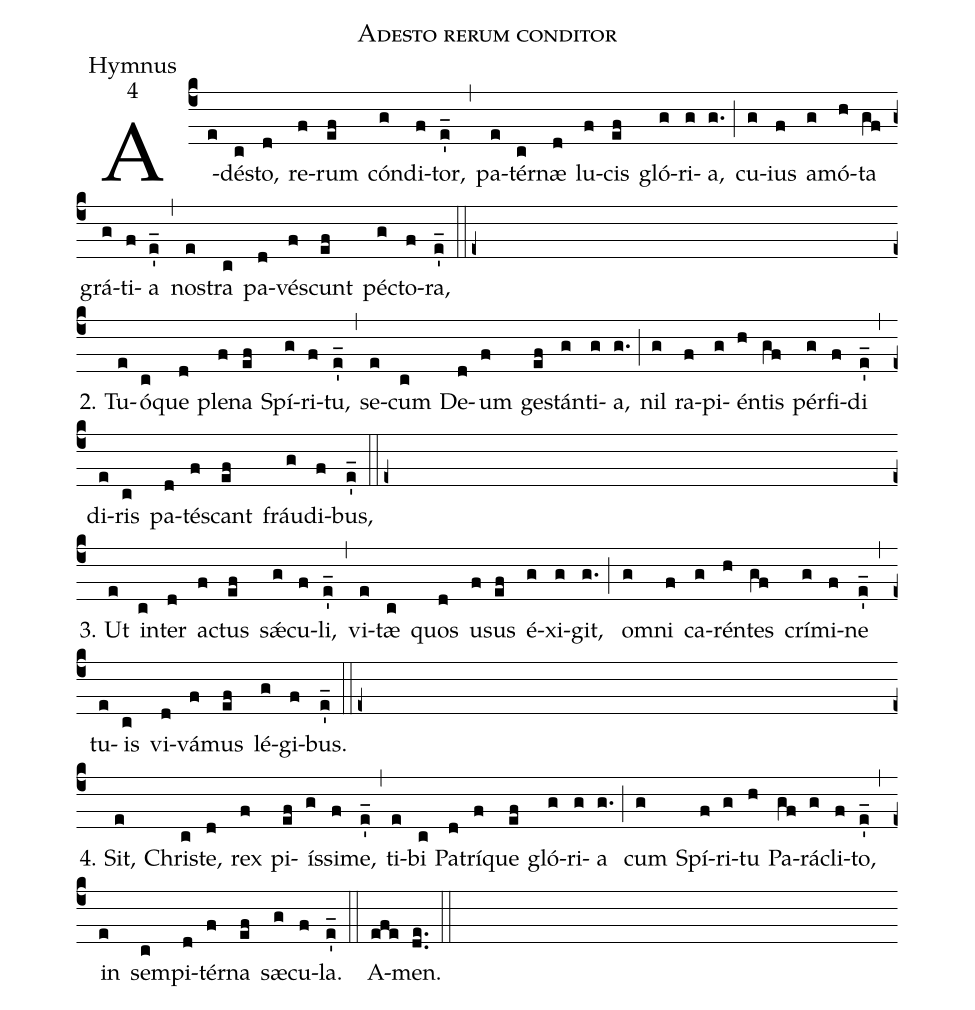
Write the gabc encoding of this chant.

name:Adesto rerum conditor;
office-part:Hymnus;
mode:4;
%%
(c4)A(e)dé(c)sto,(d) re(f)rum(ef) cón(g)di(f)tor,(e'_) (,)
pa(e)tér(c)næ(d) lu(f)cis(ef) gló(g)ri(g)a,(g.) (;)
cu(g)ius(f) a(g)mó(h)ta(gf) grá(g)ti(f)a(e'_) (,)
no(e)stra(c) pa(d)vé(f)scunt(ef) pé(g)cto(f)ra,(e'_) (::e+Z)

2. Tu(e)ó(c)que(d) ple(f)na(ef) Spí(g)ri(f)tu,(e'_) (,)
se(e)cum(c) De(d)um(f) ge(ef)stán(g)ti(g)a,(g.) (;)
nil(g) ra(f)pi(g)én(h)tis(gf) pér(g)fi(f)di(e'_) (,)
di(e)ris(c) pa(d)té(f)scant(ef) fráu(g)di(f)bus,(e'_) (::e+Z)

3. Ut(e) in(c)ter(d) a(f)ctus(ef) sǽ(g)cu(f)li,(e'_) (,)
vi(e)tæ(c) quos(d) u(f)sus(ef) é(g)xi(g)git,(g.) (;)
om(g)ni(f) ca(g)rén(h)tes(gf) crí(g)mi(f)ne(e'_) (,)
tu(e)is(c) vi(d)vá(f)mus(ef) lé(g)gi(f)bus.(e'_) (::e+Z)

4. Sit,(e) Chri(c)ste,(d) rex(f) pi(ef)ís(g)si(f)me,(e'_) (,)
ti(e)bi(c) Pa(d)trí(f)que(ef) gló(g)ri(g)a(g.) (;)
cum(g) Spí(f)ri(g)tu(h) Pa(gf)rá(g)cli(f)to,(e'_) (,)
in(e) sem(c)pi(d)tér(f)na(ef) sæ(g)cu(f)la.(e'_) (::)
A(efe)men.(d.e.) (::)
